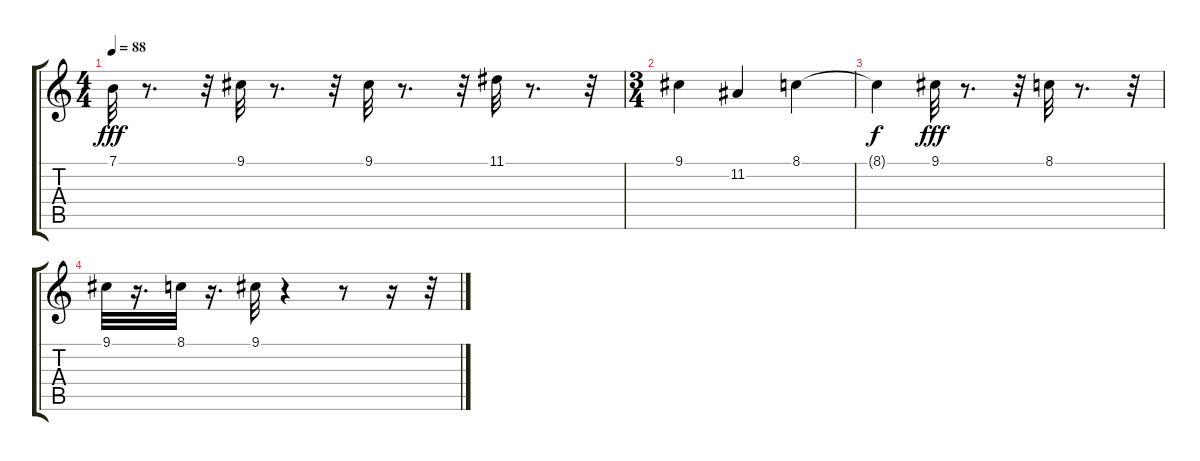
\track "" {instrument oboe}
\staff {score tabs}
\tuning (E4 B3 G3 D3 A2 E2) {hide}
\ts (4 4)
\tempo 88
\clef g2
\ks c
7.1.32{dy fff} r.8{d} r.32 9.1.32 r.8{d} r.32 9.1.32 r.8{d} r.32 11.1.32 r.8{d} r.32 |
\ts (3 4)
9.1.4 11.2.4 8.1.4 |
8.1{t}.4{dy f} 9.1.32{dy fff} r.8{d} r.32 8.1.32 r.8{d} r.32 |
9.1.32 r.16{d} 8.1.32 r.16{d} 9.1.32 r.4 r.8 r.16 r.32
